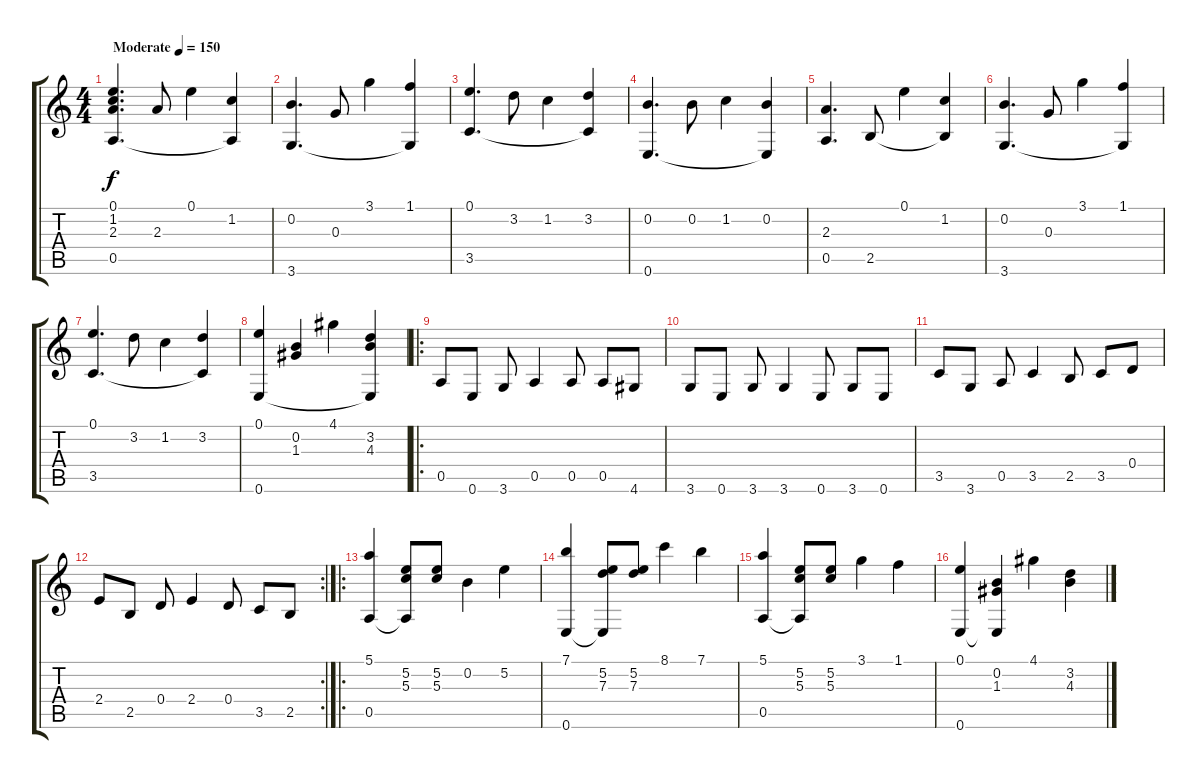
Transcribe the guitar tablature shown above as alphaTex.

\track "" {instrument acousticguitarnylon}
\staff {score tabs}
\tuning (E4 B3 G3 D3 A2 E2) {hide}
\ts (4 4)
\tempo (150 "Moderate")
\clef g2
\ks c
(0.1 1.2 2.3 0.5).4{d dy f instrument acousticguitarnylon} 2.3.8 0.1.4 (1.2 0.5{t}).4 |
(0.2 3.6).4{d} 0.3.8 3.1.4 (1.1 3.6{t}).4 |
(0.1 3.5).4{d} 3.2.8 1.2.4 (3.2 3.5{t}).4 |
(0.2 0.6).4{d} 0.2.8 1.2.4 (0.2 0.6{t}).4 |
(2.3 0.5).4{d} 2.5.8 0.1.4 (1.2 2.5{t}).4 |
(0.2 3.6).4{d} 0.3.8 3.1.4 (1.1 3.6{t}).4 |
(0.1 3.5).4{d} 3.2.8 1.2.4 (3.2 3.5{t}).4 |
(0.1 0.6).4 (0.2 1.3).4 4.1.4 (3.2 4.3 0.6{t}).4 |
\ro
0.5.8 0.6.8 3.6.8 0.5.4 0.5.8 0.5.8 4.6.8 |
3.6.8 0.6.8 3.6.8 3.6.4 0.6.8 3.6.8 0.6.8 |
3.5.8 3.6.8 0.5.8 3.5.4 2.5.8 3.5.8 0.4.8 |
\rc 2
2.4.8 2.5.8 0.4.8 2.4.4 0.4.8 3.5.8 2.5.8 |
\ro
(5.1 0.5).4 (5.2 5.3 0.5{t}).8 (5.2 5.3).8 0.2.4 5.2.4 |
(7.1 0.6).4 (5.2 7.3 0.6{t}).8 (5.2 7.3).8 8.1.4 7.1.4 |
(5.1 0.5).4 (5.2 5.3 0.5{t}).8 (5.2 5.3).8 3.1.4 1.1.4 |
(0.1 0.6).4 (0.2 1.3 0.6{t}).4 4.1.4 (3.2 4.3).4
